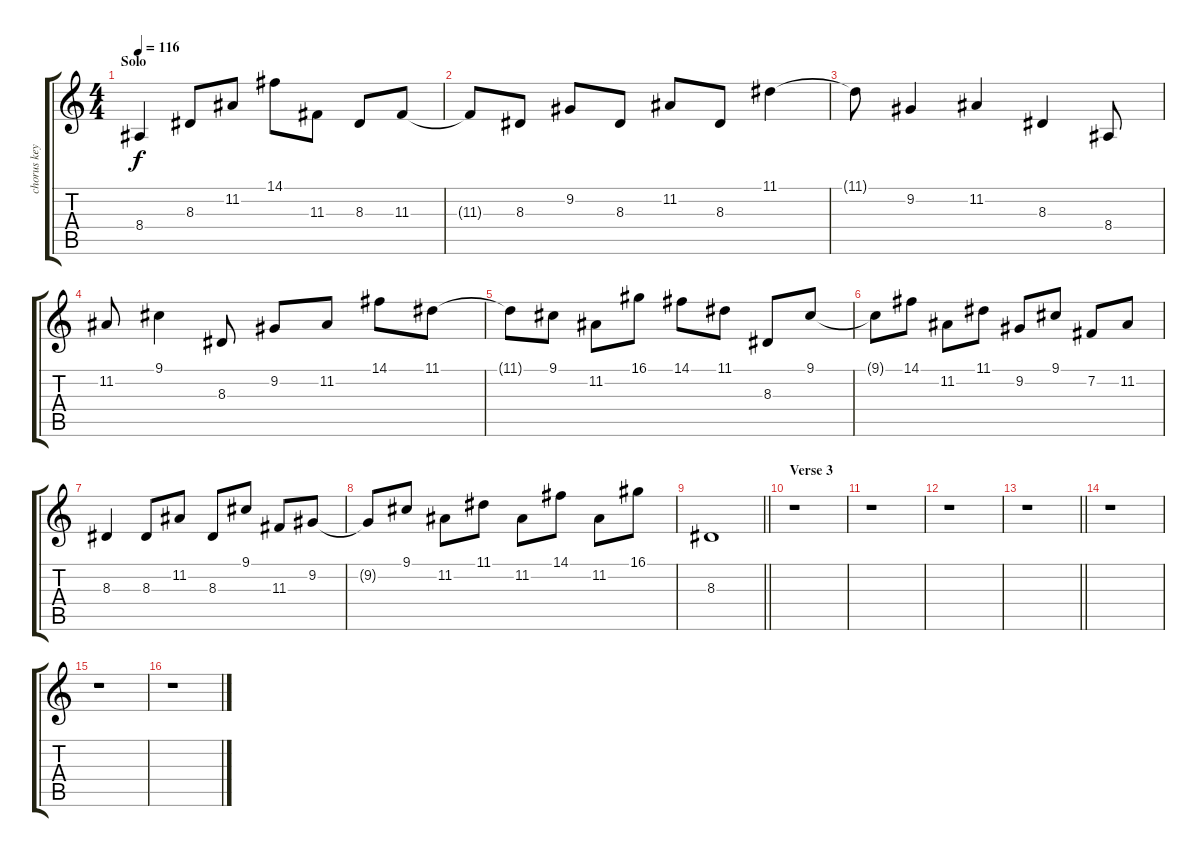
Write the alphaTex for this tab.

\track ("chorus keyboard" "chorus key") {instrument pad3polysynth}
\staff {score tabs}
\tuning (E4 B3 G3 D3 A2 E2) {hide}
\ts (4 4)
\section ("" "Solo")
\tempo 116
\clef g2
\ks c
8.4.4{dy f} 8.3.8 11.2.8 14.1.8 11.3.8 8.3.8 11.3.8 |
11.3{t}.8 8.3.8 9.2.8 8.3.8 11.2.8 8.3.8 11.1.4 |
11.1{t}.8 9.2.4 11.2.4 8.3.4 8.4.8 |
11.2.8 9.1.4 8.3.8 9.2.8 11.2.8 14.1.8 11.1.8 |
11.1{t}.8 9.1.8 11.2.8 16.1.8 14.1.8 11.1.8 8.3.8 9.1.8 |
9.1{t}.8 14.1.8 11.2.8 11.1.8 9.2.8 9.1.8 7.2.8 11.2.8 |
8.3.4 8.3.8 11.2.8 8.3.8 9.1.8 11.3.8 9.2.8 |
9.2{t}.8 9.1.8 11.2.8 11.1.8 11.2.8 14.1.8 11.2.8 16.1.8 |
\barLineRight lightlight
8.3.1 |
\section ("" "Verse 3")
r.1 |
r.1 |
r.1 |
\barLineRight lightlight
r.1 |
r.1 |
r.1 |
r.1
